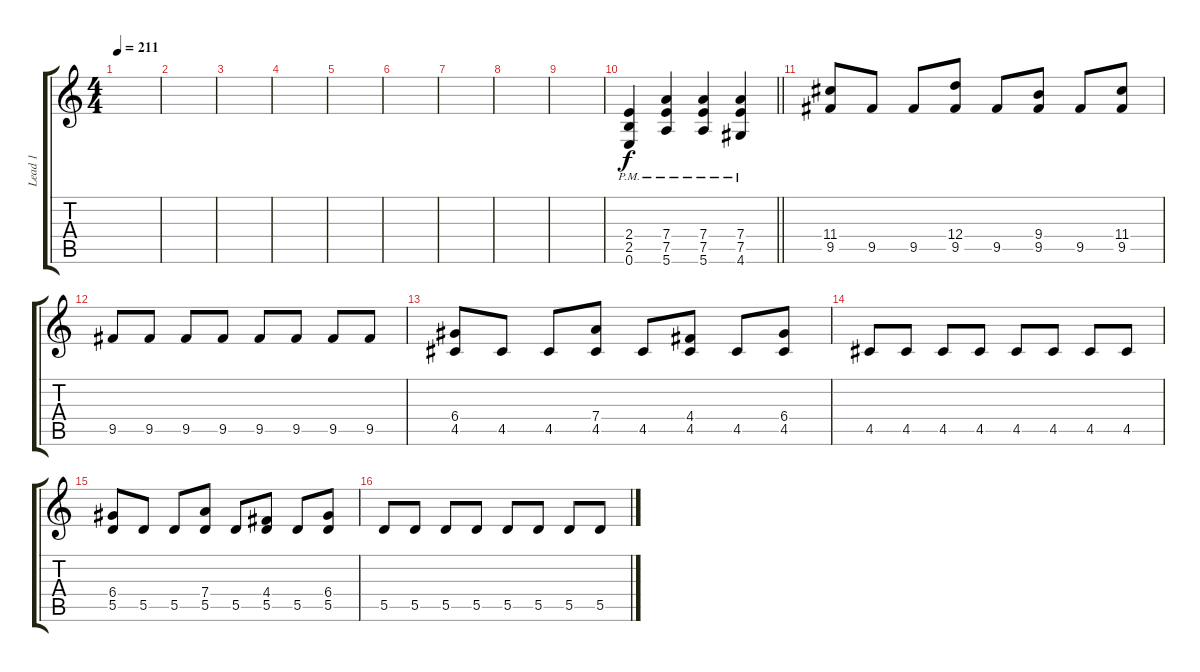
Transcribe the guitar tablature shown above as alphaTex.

\track ("Lead 1" "Lead 1") {instrument distortionguitar}
\staff {score tabs}
\tuning (E4 B3 G3 D3 A2 E2) {hide}
\ts (4 4)
\tempo 211
\clef g2
\ks c
|
|
|
|
|
|
|
|
|
\barLineRight lightlight
(2.4{pm} 2.5{pm} 0.6{pm}).4 (7.4{pm} 7.5{pm} 5.6{pm}).4 (7.4{pm} 7.5{pm} 5.6{pm}).4 (7.4{pm} 7.5{pm} 4.6{pm}).4 |
(11.4 9.5).8 9.5.8 9.5.8 (12.4 9.5).8 9.5.8 (9.4 9.5).8 9.5.8 (11.4 9.5).8 |
9.5.8 9.5.8 9.5.8 9.5.8 9.5.8 9.5.8 9.5.8 9.5.8 |
(6.4 4.5).8 4.5.8 4.5.8 (7.4 4.5).8 4.5.8 (4.4 4.5).8 4.5.8 (6.4 4.5).8 |
4.5.8 4.5.8 4.5.8 4.5.8 4.5.8 4.5.8 4.5.8 4.5.8 |
(6.4 5.5).8 5.5.8 5.5.8 (7.4 5.5).8 5.5.8 (4.4 5.5).8 5.5.8 (6.4 5.5).8 |
5.5.8 5.5.8 5.5.8 5.5.8 5.5.8 5.5.8 5.5.8 5.5.8
